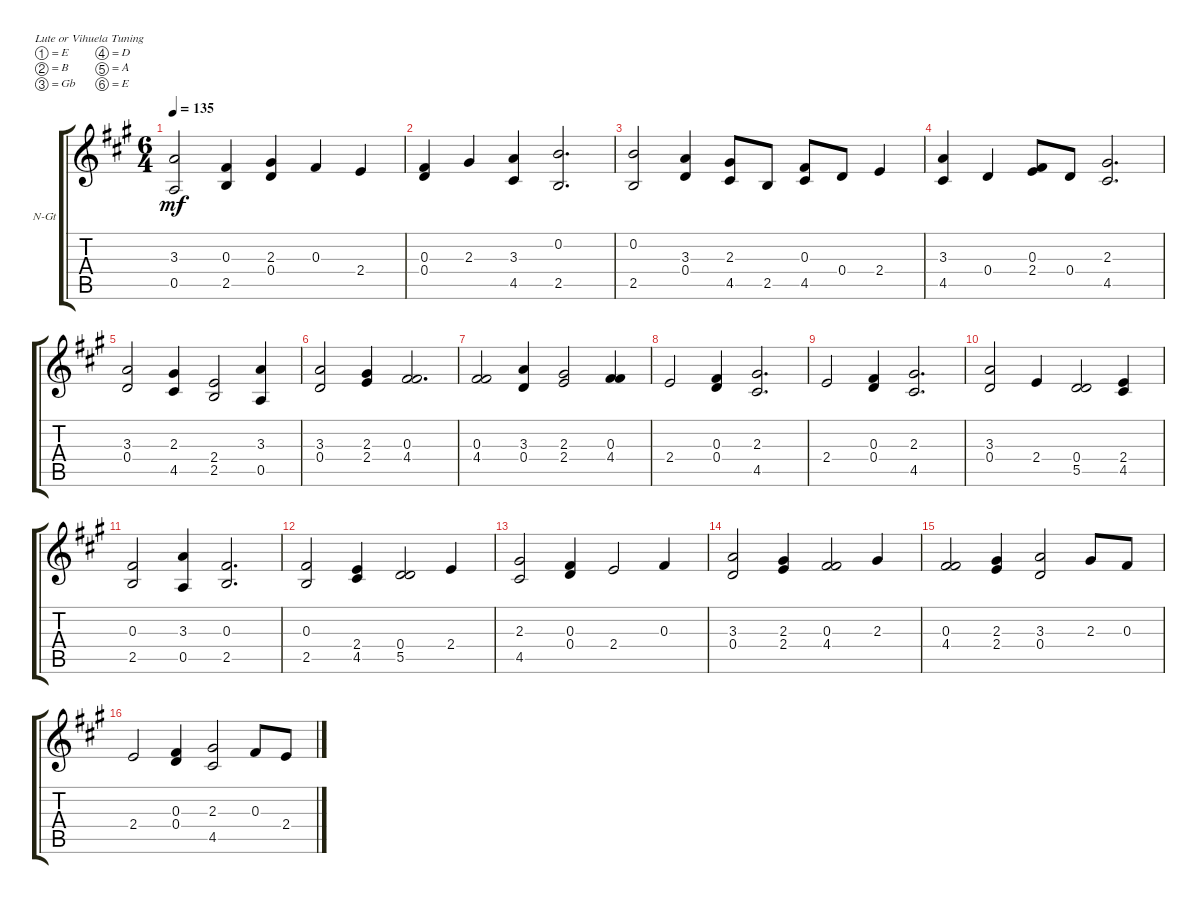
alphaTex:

\defaultSystemsLayout 4
\bracketExtendMode groupsimilarinstruments
\firstSystemTrackNameOrientation horizontal
\otherSystemsTrackNameOrientation horizontal
\track ("Nylon Guitar" "N-Gt") {instrument acousticguitarnylon}
\staff {score tabs}
\tuning (E4 B3 Gb3 D3 A2 E2)
\ts (6 4)
\tempo 135
\clef g2
\ks a
(0.5 3.3).2{dy mf} (0.3 2.5).4 (2.3 0.4).4 0.3.4 2.4.4 |
(0.4 0.3).4 2.3.4 (3.3 4.5).4 (2.5 0.2).2{d} |
(0.2 2.5).2 (3.3 0.4).4 (2.3 4.5).8 2.5.8 (4.5 0.3).8 0.4.8 2.4.4 |
(3.3 4.5).4 0.4.4 (2.4 0.3).8 0.4.8 (2.3 4.5).2{d} |
(3.3 0.4).2 (2.3 4.5).4 (2.5 2.4).2 (0.5 3.3).4 |
(3.3 0.4).2 (2.3 2.4).4 (4.4 0.3).2{d} |
(0.3 4.4).2 (0.4 3.3).4 (2.3 2.4).2 (4.4 0.3).4 |
2.4.2 (0.4 0.3).4 (2.3 4.5).2{d} |
2.4.2 (0.4 0.3).4 (2.3 4.5).2{d} |
(3.3 0.4).2 2.4.4 (0.4 5.5).2 (4.5 2.4).4 |
(2.5 0.3).2 (3.3 0.5).4 (2.5 0.3).2{d} |
(2.5 0.3).2 (2.4 4.5).4 (5.5 0.4).2 2.4.4 |
(2.3 4.5).2 (0.4 0.3).4 2.4.2 0.3.4 |
(3.3 0.4).2 (2.4 2.3).4 (0.3 4.4).2 2.3.4 |
(0.3 4.4).2 (2.4 2.3).4 (3.3 0.4).2 2.3.8 0.3.8 |
2.4.2 (0.4 0.3).4 (2.3 4.5).2 0.3.8 2.4.8
